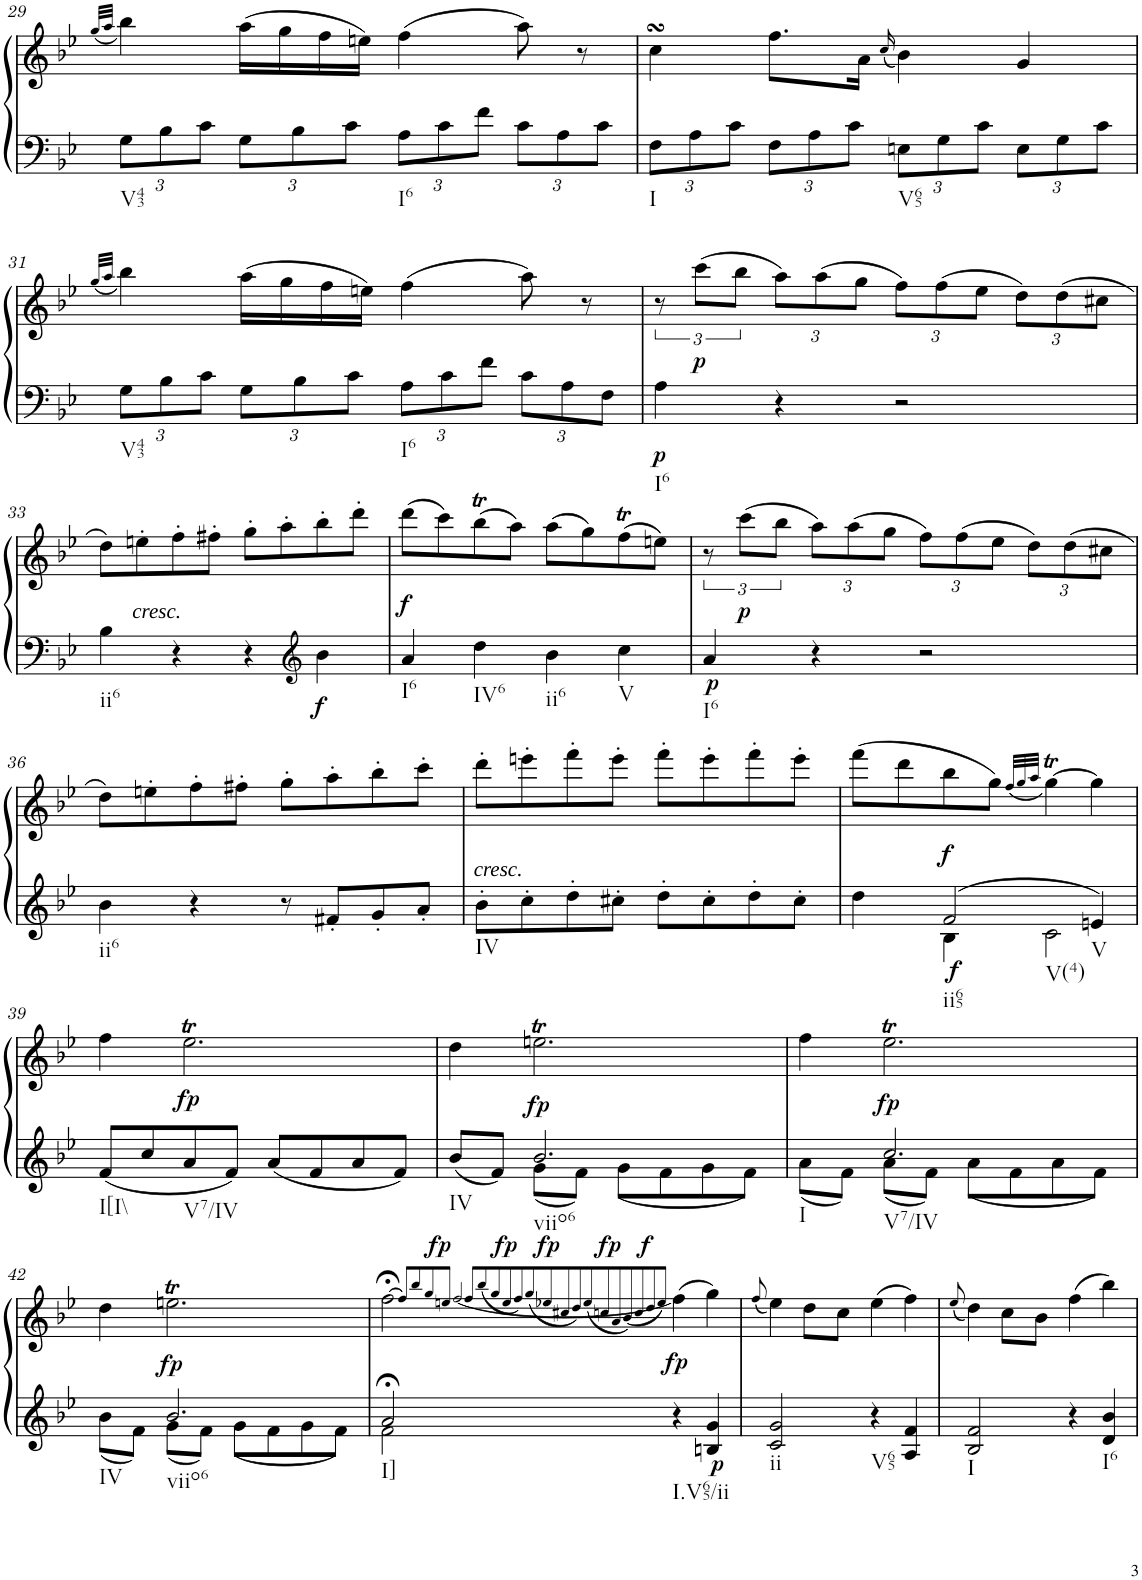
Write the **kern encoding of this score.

**kern	**kern	**dynam
*part1	*part1	*part1
*staff2	*staff1	*staff1/2
*I"Piano	*	*
*I'Pno.	*	*
!!LO:PB:g=z
*clefF4	*clefG2	*
*k[b-e-]	*k[b-e-]	*
*M2/2	*M2/2	*
*met(c|)	*met(c|)	*
=29	=29	=29
.	(32qgg/LLL	.
.	32qaa/JJJ	.
*Xbrackettup	*	*
!LO:TX:b:t=V43	!	!
12G\L	4bb-\)	.
12B-\	.	.
12c\J	.	.
12G\L	(16aa\LL	.
.	16gg\	.
12B-\	.	.
.	16ff\	.
12c\J	.	.
.	16een\JJ)	.
!LO:TX:b:t=I6	!	!
12A\L	(4ff\	.
12c\	.	.
12f\J	.	.
12c\L	8aa\)	.
12A\	.	.
.	8r	.
12c\J	.	.
=30	=30	=30
!LO:TX:b:t=I	!	!
12F\L	4ccsSSS\	.
12A\	.	.
12c\J	.	.
12F\L	8.ff\L	.
12A\	.	.
12c\J	.	.
.	16a\Jk	.
.	(16qcc/	.
!LO:TX:b:t=V65	!	!
12En\L	4b-\)	.
12G\	.	.
12c\J	.	.
12E\L	4g/	.
12G\	.	.
12c\J	.	.
!!LO:LB:g=z
=31	=31	=31
.	(32qgg/LLL	.
.	32qaa/JJJ	.
!LO:TX:b:t=V43	!	!
12G\L	4bb-\)	.
12B-\	.	.
12c\J	.	.
12G\L	(16aa\LL	.
.	16gg\	.
12B-\	.	.
.	16ff\	.
12c\J	.	.
.	16een\JJ)	.
!LO:TX:b:t=I6	!	!
12A\L	(4ff\	.
12c\	.	.
12f\J	.	.
12c\L	8aa\)	.
12A\	.	.
.	8r	.
12F\J	.	.
=32	=32	=32
!LO:TX:b:t=I6	!	!
!	!	!LO:DY:b=2
4A\	12r	p
!	!	!LO:DY:b
.	(12ccc\L	p
.	12bb-\J	.
*	*Xbrackettup	*
4r	12aa\L)	.
.	(12aa\	.
.	12gg\J	.
2r	12ff\L)	.
.	(12ff\	.
.	12ee-\J	.
.	12dd\L)	.
.	(12dd\	.
.	12cc#X\J	.
!!LO:LB:g=z
=33	=33	=33
!LO:TX:b:t=ii6	!	!
4B-\	8dd\L)	.
!	!LO:TX:b:i:t=cresc.	!
.	8een'\	.
4r	8ff'\	.
.	8ff#X'\J	.
4r	8gg'\L	.
.	8aa'\	.
*clefG2	*	*
!	!	!LO:DY:b=2
4b-\	8bb-'\	f
.	8ddd'\J	.
=34	=34	=34
!LO:TX:b:t=I6	!	!
!	!	!LO:DY:b
4a/	(8ddd\L	f
.	8ccc\)	.
!LO:TX:b:t=IV6	!	!
4dd\	(8bb-T\	.
.	8aa\J)	.
!LO:TX:b:t=ii6	!	!
4b-\	(8aa\L	.
.	8gg\)	.
!LO:TX:b:t=V	!	!
4cc\	(8ffT\	.
.	8een\J)	.
=35	=35	=35
*	*brackettup	*
!LO:TX:b:t=I6	!	!
!	!	!LO:DY:b=2
4a/	12r	p
!	!	!LO:DY:b
.	(12ccc\L	p
.	12bb-\J	.
*	*Xbrackettup	*
4r	12aa\L)	.
.	(12aa\	.
.	12gg\J	.
2r	12ff\L)	.
.	(12ff\	.
.	12ee-\J	.
.	12dd\L)	.
.	(12dd\	.
.	12cc#X\J	.
!!LO:LB:g=z
=36	=36	=36
!LO:TX:b:t=ii6	!	!
4b-\	8dd\L)	.
.	8een'\	.
4r	8ff'\	.
.	8ff#X'\J	.
8r	8gg'\L	.
8f#X'/L	8aa'\	.
8g'/	8bb-'\	.
8a'/J	8ccc'\J	.
=37	=37	=37
!	!LO:TX:b:i:t=cresc.	!
!LO:TX:b:t=IV	!	!
8b-'\L	8ddd'\L	.
8cc'\	8eeen'\	.
8dd'\	8fff'\	.
8cc#X'\J	8eee'\J	.
8dd'\L	8fff'\L	.
8cc#'\	8eee'\	.
8dd'\	8fff'\	.
8cc#'\J	8eee'\J	.
=38	=38	=38
*^	*	*
4ryy	4dd\	(8fff\L	.
.	.	8ddd\	.
!LO:TX:b:t=ii65	!	!	!
!LO:TX:b:t=V(4)	!	!	!
!	!	!	!LO:DY:b=2
!	!	!	!LO:DY:n=1:b
2f/	4B-\	8bb-\	f f
.	.	8gg\J)	.
.	.	(32qff/LLL	.
.	.	32qgg/	.
.	.	32qaa/JJJ	.
.	2c\	[4ggT\)	.
!LO:TX:b:t=V	!	!	!
4en/	.	4gg\]	.
*v	*v	*	*
!!LO:LB:g=z
=39	=39	=39
!LO:TX:b:t=I[I\\	!	!
8f/L	4ff\	.
8cc/	.	.
!LO:TX:b:t=V7/IV	!	!
!	!	!LO:DY:b
8a/	2.ee-T\	fp
8f/J	.	.
8a/L	.	.
8f/	.	.
8a/	.	.
8f/J	.	.
=40	=40	=40
*^	*	*
!LO:TX:b:t=IV	!	!	!
4ryy	8b-/L	4dd\	.
.	8f/J	.	.
!LO:TX:b:t=viio6	!	!	!
!	!	!	!LO:DY:b
2.b-/	8g\L	2.eent\	fp
.	8f\J	.	.
.	8g\L	.	.
.	8f\	.	.
.	8g\	.	.
.	8f\J	.	.
=41	=41	=41	=41
!LO:TX:b:t=I	!	!	!
4ryy	8a\L	4ff\	.
.	8f\J	.	.
!LO:TX:b:t=V7/IV	!	!	!
!	!	!	!LO:DY:b
2.cc/	8a\L	2.ee-T\	fp
.	8f\J	.	.
.	8a\L	.	.
.	8f\	.	.
.	8a\	.	.
.	8f\J	.	.
!!LO:LB:g=z
=42	=42	=42	=42
!LO:TX:b:t=IV	!	!	!
4ryy	8b-\L	4dd\	.
.	8f\J	.	.
!LO:TX:b:t=viio6	!	!	!
!	!	!	!LO:DY:b
2.b-/	8g\L	2.eent\	fp
.	8f\J	.	.
.	8g\L	.	.
.	8f\	.	.
.	8g\	.	.
.	8f\J	.	.
=43	=43	=43	=43
!LO:TX:b:t=I]	!	!	!
2a;</	2f\	[2ff;<\	.
.	.	8qff/L]	.
.	.	8qbb-/	.
.	.	8qgg/	.
.	.	8qeen/J	.
.	.	[<2qff/	.
.	.	8qff/L	.
.	.	(8qbb-/	.
.	.	8qgg/	.
.	.	8qee/	.
.	.	8qff/)	.
.	.	(8qgg/	.
.	.	8qee-X/	.
.	.	8qcc#X/	.
.	.	8qdd/)	.
.	.	(8qee-/	.
.	.	8qccn/	.
.	.	8qa/	.
.	.	(8qb-/)	.
.	.	8qcc/	.
.	.	8qdd/	.
.	.	8qee-/J)	.
!LO:TX:b:t=I.V65/ii	!	!	!
!	!	!	!LO:DY:b
!	!	!	!LO:DY:n=1:a
!	!	!	!LO:DY:n=2:a
!	!	!	!LO:DY:n=3:a
!	!	!	!LO:DY:n=4:a
!	!	!	!LO:DY:n=5:a
4r	2ryy	(4ff\]	fp fp fp fp fp f
!	!	!	!LO:DY:n=6:b=2
4Bn/ 4g/	.	4gg\)	p
*v	*v	*	*
=44	=44	=44
.	(8qff/	.
!LO:TX:b:t=ii	!	!
2c/ 2g/	4ee-\)	.
.	8dd\L	.
.	8cc\J	.
!LO:TX:b:t=V65	!	!
4r	(4ee-\	.
4A/ 4f/	4ff\)	.
=45	=45	=45
.	(8qee-/	.
!LO:TX:b:t=I	!	!
2B-/ 2f/	4dd\)	.
.	8cc\L	.
.	8b-\J	.
4r	(4ff\	.
!LO:TX:b:t=I6	!	!
4d/ 4b-/	4bb-\)	.
=	=	=
*-	*-	*-
